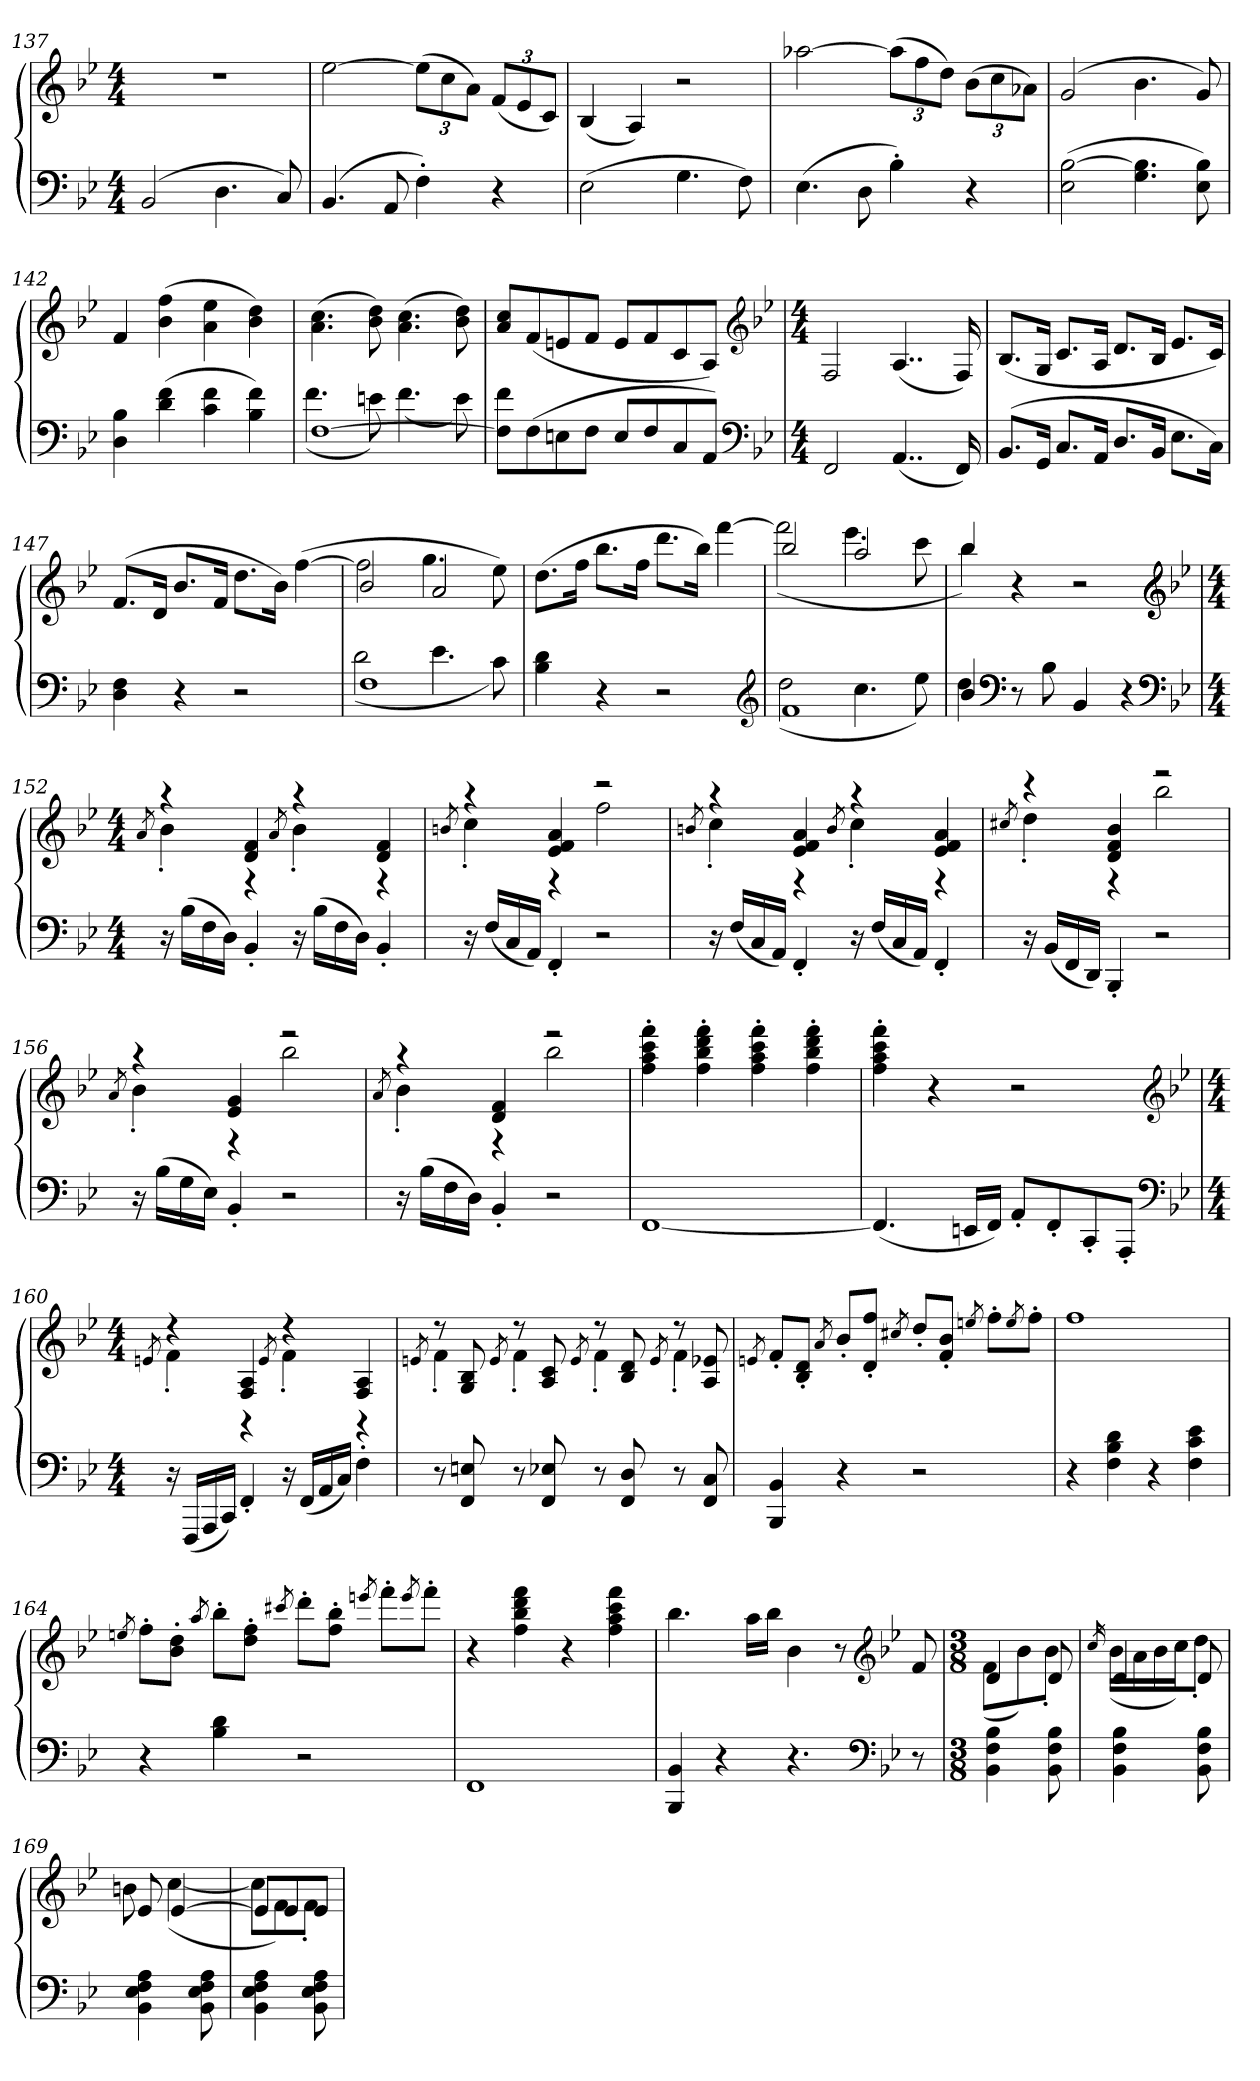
**kern	**kern
*part1	*part1
*staff2	*staff1
*clefF4	*clefG2
*k[b-e-]	*k[b-e-]
*B-:	*B-:
*M4/4	*M4/4
=137	=137
(2BB-	1r
4.D	.
8C)	.
=138	=138
(4.BB-	[2ee-
8AA	.
4F')	(12ee-L]
.	12cc
.	12aJ)
4r	(12fL
.	12e-
.	12cJ)
=139	=139
(2E-	(4B-
.	4A)
4.G	2r
8F)	.
=140	=140
(4.E-	[2aa-X
8D	.
4B-')	(12aa-L]
.	12ff
.	12ddJ)
4r	(12b-L
.	12cc
.	12a-XJ)
=141	=141
(2E- [2B-	(2g
4.G 4.B-]	4.b-
8E- 8B-)	8g)
=142	=142
4D 4B-	4f
(4d 4f	(4b- 4ff
4c 4f	4a 4ee-
4B- 4f)	4b- 4dd)
=143	=143
*^	*
[1F	(4.f	(4.a 4.cc
.	8en)	8b- 8dd)
.	(4.f	(4.a 4.cc
.	8e)	8b- 8dd)
*v	*v	*
=144	=144
8F] 8fL	8a 8ccL
(8F	(8f
8En	8en
8FJ	8fJ
8EL	8eL
8F	8f
8C	8c
8AAJ)	8AJ)
*clefF4	*clefG2
*k[b-e-]	*k[b-e-]
*B-:	*B-:
=145	=145
*M4/4	*M4/4
2FF	2F
(4..AA	(4..A
16FF)	16F)
=146	=146
(8.BB-L	(8.B-L
16GGJk	16GJk
8.CL	8.cL
16AAJk	16AJk
8.DL	8.dL
16BB-Jk	16B-Jk
8.E-L	8.e-L
16CJk)	16cJk)
=147	=147
4D 4F	(8.fL
.	16dJk
4r	8.b-L
.	16fJk
2r	8.ddL
.	16b-Jk)
.	([4ff
=148	=148
*^	*^
1F	(2d	2b-	2ff]
.	4.e-	2a	4.gg
.	8c)	.	8ee-)
*v	*v	*	*
*	*v	*v
=149	=149
4B- 4d	(8.ddL
.	16ffJk
4r	8.bb-L
.	16ffJk
2r	8.dddL
.	16bb-Jk)
.	[4fff
*clefG2	*
=150	=150
*^	*^
1f	(2dd	2bb-	(2fff]
.	4.cc	2aa	4.eee-
.	8ee-)	.	8ccc
=151	=151	=151	=151
4b-	4dd	4bb-	4bb-)
*clefF4	*	*	*
8r	2.ryy	4r	2.ryy
8B-	.	.	.
4BB-	.	2r	.
4r	.	.	.
*v	*v	*	*
*clefF4	*clefG2	*
*k[b-e-]	*k[b-e-]	*
*B-:	*B-:	*
=152	=152	=152
*M4/4	*M4/4	*
.	.	8qa
16r	4r	4b-'
(16B-LL	.	.
16F	.	.
16DJJ)	.	.
4BB-'	4d 4f	4r
.	.	8qa
16r	4r	4b-'
(16B-LL	.	.
16F	.	.
16DJJ)	.	.
4BB-'	4d 4f	4r
=153	=153	=153
.	.	8qbn
16r	4r	4cc'
(16FLL	.	.
16C	.	.
16AAJJ)	.	.
4FF'	4e- 4f 4a	4r
2r	2r	2ff
=154	=154	=154
.	.	8qbn
16r	4r	4cc'
(16FLL	.	.
16C	.	.
16AAJJ)	.	.
4FF'	4e- 4f 4a	4r
.	.	8qb
16r	4r	4cc'
(16FLL	.	.
16C	.	.
16AAJJ)	.	.
4FF'	4e- 4f 4a	4r
=155	=155	=155
.	.	8qcc#X
16r	4r	4dd'
(16BB-LL	.	.
16FF	.	.
16DDJJ)	.	.
4BBB-'	4d 4f 4b-	4r
2r	2r	2bb-
=156	=156	=156
.	.	8qa
16r	4r	4b-'
(16B-LL	.	.
16G	.	.
16E-JJ)	.	.
4BB-'	4e- 4g	4r
2r	2r	2bb-
=157	=157	=157
.	.	8qa
16r	4r	4b-'
(16B-LL	.	.
16F	.	.
16DJJ)	.	.
4BB-'	4d 4f	4r
2r	2r	2bb-
*	*v	*v
=158	=158
[1FF	4ff' 4aa' 4ccc' 4fff'
.	4ff' 4bb-' 4ddd' 4fff'
.	4ff' 4aa' 4ccc' 4fff'
.	4ff' 4bb-' 4ddd' 4fff'
=159	=159
(4.FF]	4ff' 4aa' 4ccc' 4fff'
.	4r
16EEnLL	.
16FFJJ)	.
8AA'L	2r
8FF'	.
8CC'	.
8AAA'J	.
*clefF4	*clefG2
*k[b-e-]	*k[b-e-]
*B-:	*B-:
=160	=160
*M4/4	*M4/4
*	*^
.	.	8qen
16r	4r	4f'
(16FFFLL	.	.
16AAA	.	.
16CCJJ)	.	.
4FF'	4F 4A	4r
.	.	8qe
16r	4r	4f'
(16FFLL	.	.
16AA	.	.
16CJJ)	.	.
4F'	4F 4A	4r
=161	=161	=161
.	.	8qen
8r	8r	4f'
8FF 8En	8G 8B-	.
.	.	8qe
8r	8r	4f'
8FF 8E-X	8A 8c	.
.	.	8qe
8r	8r	4f'
8FF 8D	8B- 8d	.
.	.	8qe
8r	8r	4f'
8FF 8C	8A 8e-X	.
*	*v	*v
=162	=162
.	8qen
4BBB- 4BB-	8f'L
.	8B-' 8d'J
.	8qa
4r	8b-'L
.	8d' 8ff'J
.	8qcc#X
2r	8dd'L
.	8f' 8b-'J
.	8qeen
.	8ff'L
.	8qee
.	8ff'J
=163	=163
4r	1ff
4F 4B- 4d	.
4r	.
4F 4c 4e-	.
=164	=164
.	8qeen
4r	8ff'L
.	8b-' 8dd'J
.	8qaa
4B- 4d	8bb-'L
.	8dd' 8ff'J
.	8qccc#X
2r	8ddd'L
.	8ff' 8bb-'J
.	8qeeen
.	8fff'L
.	8qeee
.	8fff'J
=165	=165
1FF	4r
.	4ff 4bb- 4ddd 4fff
.	4r
.	4ff 4aa 4ccc 4fff
=166	=166
4BBB- 4BB-	4.bb-
4r	.
.	16aaLL
.	16bb-JJ
4.r	4b-
.	8r
*clefF4	*clefG2
*k[b-e-]	*k[b-e-]
*B-:	*B-:
8r	8f
=167	=167
*M3/8	*M3/8
*	*^
4BB- 4F 4B-	4d	(8fL
.	.	8b-)
8BB- 8F 8B-	8d	8b-'J
=168	=168	=168
.	.	16qcc
4BB- 4F 4B-	4d	(16b-LL
.	.	16a
.	.	16b-
.	.	16ccJ)
8BB- 8F 8B-	8d	8dd'J
=169	=169	=169
4BB- 4E- 4F 4A	8e-	8bn
.	[4e-	([4cc
8BB- 8E- 8F 8A	.	.
=170	=170	=170
4BB- 4E- 4F 4A	8e-L]	8ccL]
.	8e-	8f)
8BB- 8E- 8F 8A	8e-J	8f'J
*	*v	*v
=	=
*-	*-
